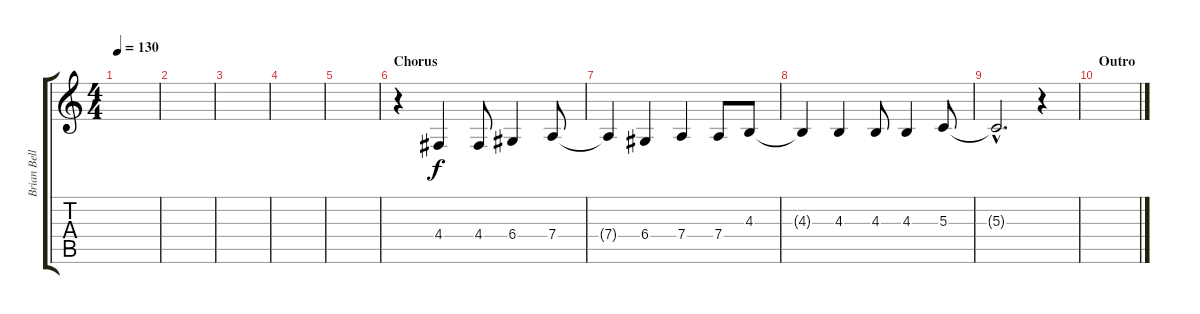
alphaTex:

\track ("Brian Bell - Bkup Vocals" "Brian Bell") {instrument lead1square}
\staff {score tabs}
\tuning (E4 B3 G3 D3 A2 E2) {hide}
\ts (4 4)
\tempo 130
\clef g2
\ks c
|
|
|
|
|
\section ("" "Chorus")
r.4 4.4.4 4.4.8 6.4.4 7.4.8 |
7.4{t}.4 6.4.4 7.4.4 7.4.8 4.3.8 |
4.3{t}.4 4.3.4 4.3.8 4.3.4 5.3.8 |
5.3{hac t}.2{d} r.4 |
\section ("" "Outro")
